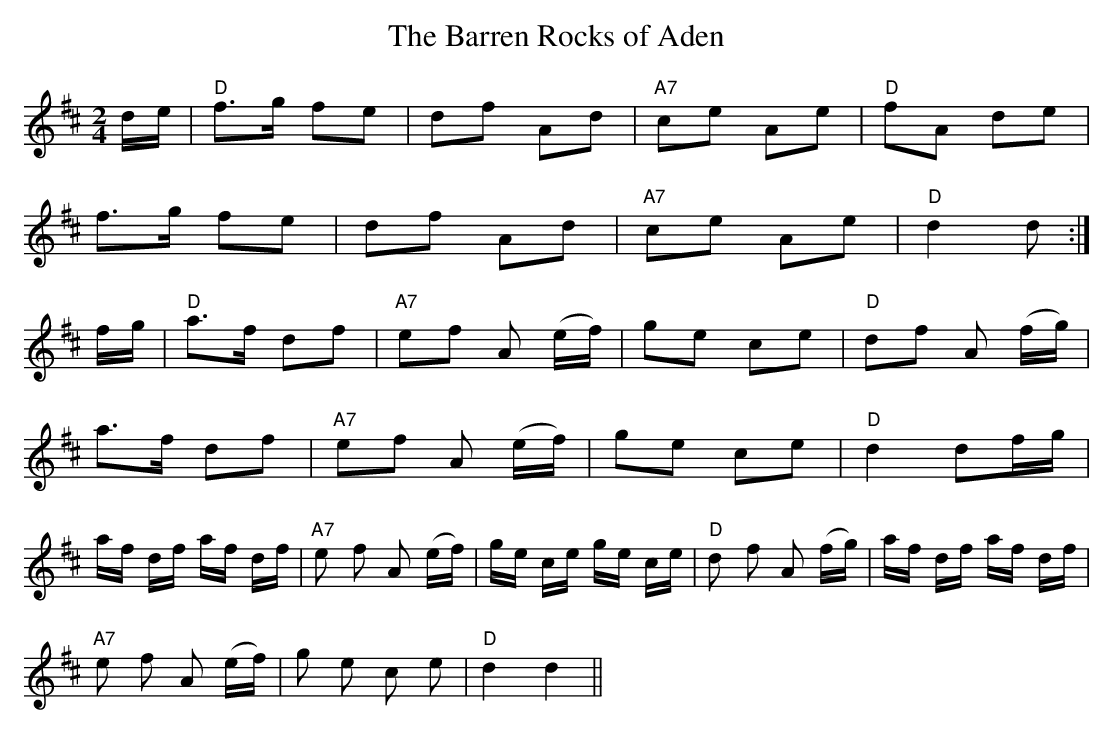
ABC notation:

X:1
T:Barren Rocks of Aden, The
M:2/4
L:1/8
K:D
d/e/|"D"f>g fe|df Ad|"A7"ce Ae|"D"fA de|!
f>g fe|df Ad|"A7"ce Ae|"D"d2 d:|!
f/g/|"D"a>f df|"A7"ef A (e/f/)|ge ce|"D"df A (f/g/)|!
a>f df|"A7"ef A (e/f/)|ge ce|"D"d2 df/g/|!
L:1/16
af df af df|"A7"e2 f2 A2  (ef)|ge ce ge ce|"D"d2 f2 A2  (fg)|af df af df|!
"A7"e2 f2 A2  (ef)|g2 e2 c2 e2|"D"d4 d4||
